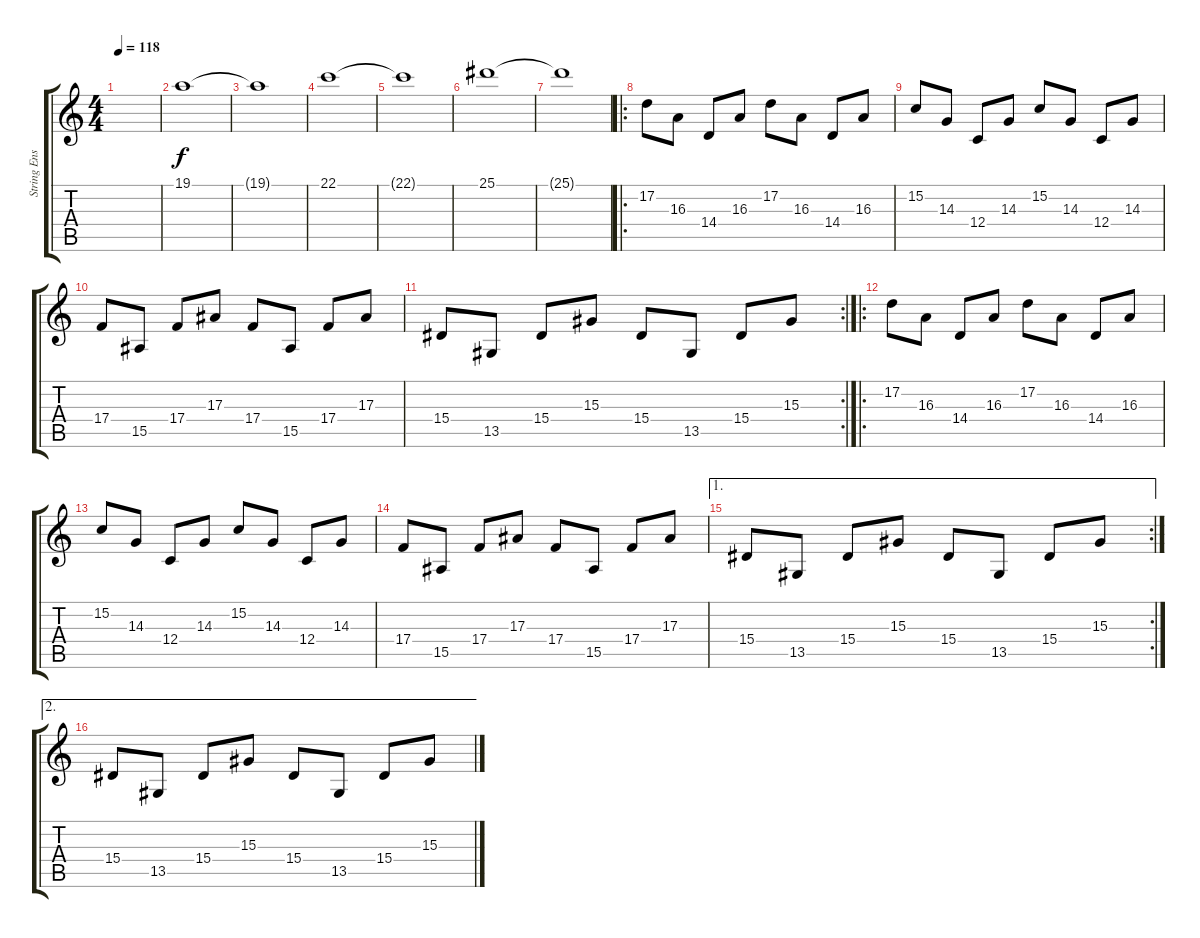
\track ("String Enseble 1" "String Ens") {instrument stringensemble1}
\staff {score tabs}
\tuning (D4 A3 F3 C3 G2 D2) {hide}
\ts (4 4)
\tempo 118
\clef g2
\ks c
|
19.1.1{dy f} |
19.1{t}.1 |
22.1.1 |
22.1{t}.1 |
25.1.1 |
25.1{t}.1 |
\ro
17.2.8{balance 8} 16.3.8 14.4.8 16.3.8 17.2.8 16.3.8 14.4.8 16.3.8 |
15.2.8 14.3.8 12.4.8 14.3.8 15.2.8 14.3.8 12.4.8 14.3.8 |
17.4.8 15.5.8 17.4.8 17.3.8 17.4.8 15.5.8 17.4.8 17.3.8 |
\rc 2
15.4.8 13.5.8 15.4.8 15.3.8 15.4.8 13.5.8 15.4.8 15.3.8 |
\ro
17.2.8 16.3.8 14.4.8 16.3.8 17.2.8 16.3.8 14.4.8 16.3.8 |
15.2.8 14.3.8 12.4.8 14.3.8 15.2.8 14.3.8 12.4.8 14.3.8 |
17.4.8 15.5.8 17.4.8 17.3.8 17.4.8 15.5.8 17.4.8 17.3.8 |
\ae 1
\rc 2
15.4.8 13.5.8 15.4.8 15.3.8 15.4.8 13.5.8 15.4.8 15.3.8 |
\ae 2
15.4.8 13.5.8 15.4.8 15.3.8 15.4.8 13.5.8 15.4.8 15.3.8
